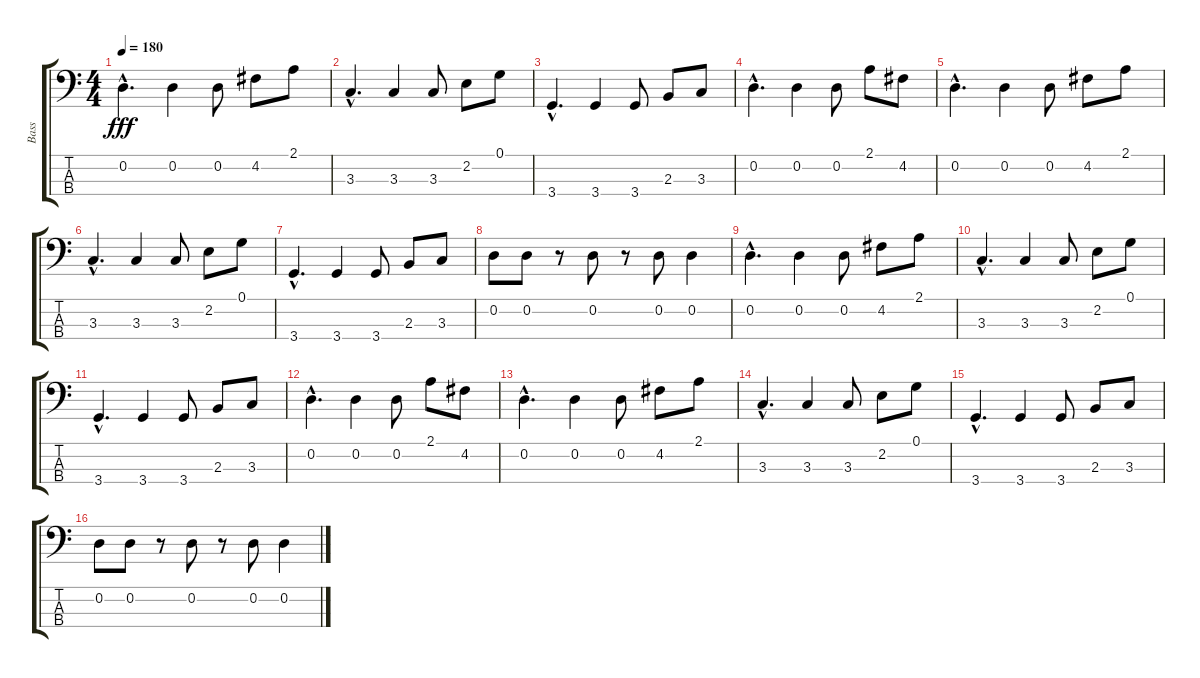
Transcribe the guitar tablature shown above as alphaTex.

\track ("Bass" "Bass") {instrument electricbassfinger}
\staff {score tabs}
\tuning (G2 D2 A1 E1) {hide}
\ts (4 4)
\tempo 180
\clef f4
\ks c
0.2{hac}.4{d dy fff instrument electricbassfinger} 0.2.4 0.2.8 4.2.8 2.1.8 |
3.3{hac}.4{d} 3.3.4 3.3.8 2.2.8 0.1.8 |
3.4{hac}.4{d} 3.4.4 3.4.8 2.3.8 3.3.8 |
0.2{hac}.4{d} 0.2.4 0.2.8 2.1.8 4.2.8 |
0.2{hac}.4{d} 0.2.4 0.2.8 4.2.8 2.1.8 |
3.3{hac}.4{d} 3.3.4 3.3.8 2.2.8 0.1.8 |
3.4{hac}.4{d} 3.4.4 3.4.8 2.3.8 3.3.8 |
0.2.8 0.2.8 r.8 0.2.8 r.8 0.2.8 0.2.4 |
0.2{hac}.4{d} 0.2.4 0.2.8 4.2.8 2.1.8 |
3.3{hac}.4{d} 3.3.4 3.3.8 2.2.8 0.1.8 |
3.4{hac}.4{d} 3.4.4 3.4.8 2.3.8 3.3.8 |
0.2{hac}.4{d} 0.2.4 0.2.8 2.1.8 4.2.8 |
0.2{hac}.4{d} 0.2.4 0.2.8 4.2.8 2.1.8 |
3.3{hac}.4{d} 3.3.4 3.3.8 2.2.8 0.1.8 |
3.4{hac}.4{d} 3.4.4 3.4.8 2.3.8 3.3.8 |
0.2.8 0.2.8 r.8 0.2.8 r.8 0.2.8 0.2.4
